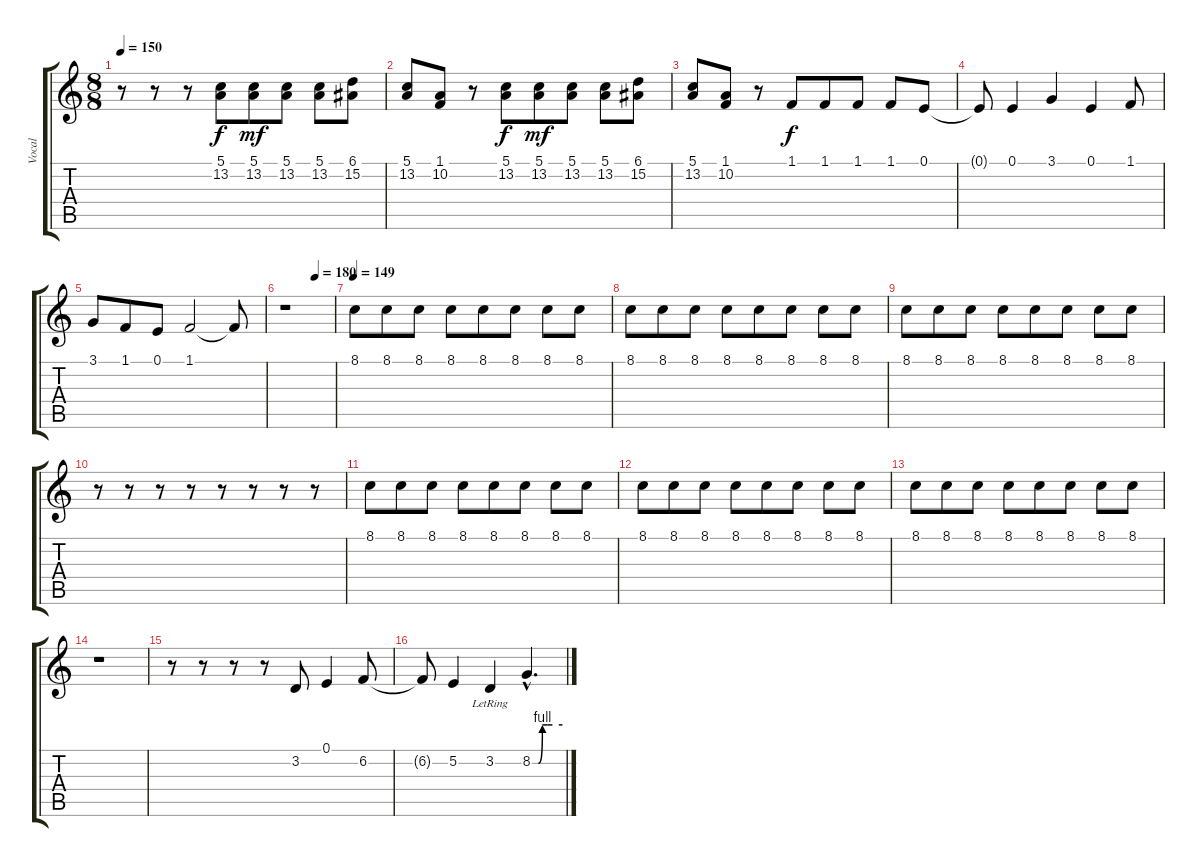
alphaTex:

\track ("Vocal" "Vocal") {instrument violin}
\staff {score tabs}
\tuning (E4 B3 G3 D3 A2 E2) {hide}
\ts (8 8)
\tempo 150
\clef g2
\ks c
r.8{dy f} r.8 r.8 (5.1 13.2).8 (5.1 13.2).8{dy mf} (5.1 13.2).8 (5.1 13.2).8 (6.1 15.2).8 |
(5.1 13.2).8 (1.1 10.2).8 r.8 (5.1 13.2).8{dy f} (5.1 13.2).8{dy mf} (5.1 13.2).8 (5.1 13.2).8 (6.1 15.2).8 |
(5.1 13.2).8 (1.1 10.2).8 r.8 1.1.8{dy f} 1.1.8 1.1.8 1.1.8 0.1.8 |
0.1{t}.8 0.1.4 3.1.4 0.1.4 1.1.8 |
3.1.8 1.1.8 0.1.8 1.1.2 1.1{t}.8 |
\tempo (180 0.625)
r.1 |
\tempo 149
8.1.8{volume 12 instrument distortionguitar} 8.1.8 8.1.8 8.1.8 8.1.8 8.1.8 8.1.8 8.1.8 |
8.1.8 8.1.8 8.1.8 8.1.8 8.1.8 8.1.8 8.1.8 8.1.8 |
8.1.8 8.1.8 8.1.8 8.1.8 8.1.8 8.1.8 8.1.8 8.1.8 |
r.8 r.8 r.8 r.8 r.8 r.8 r.8 r.8 |
8.1.8 8.1.8 8.1.8 8.1.8 8.1.8 8.1.8 8.1.8 8.1.8 |
8.1.8 8.1.8 8.1.8 8.1.8 8.1.8 8.1.8 8.1.8 8.1.8 |
8.1.8 8.1.8 8.1.8 8.1.8 8.1.8 8.1.8 8.1.8 8.1.8 |
r.1 |
r.8{instrument violin} r.8 r.8 r.8 3.2.8 0.1.4 6.2.8 |
6.2{t}.8 5.2.4 3.2{lr}.4 8.2{be (custom 0 0 7 0 12 0 20 4 30 4 40 4 60 4) hac}.4{d}
